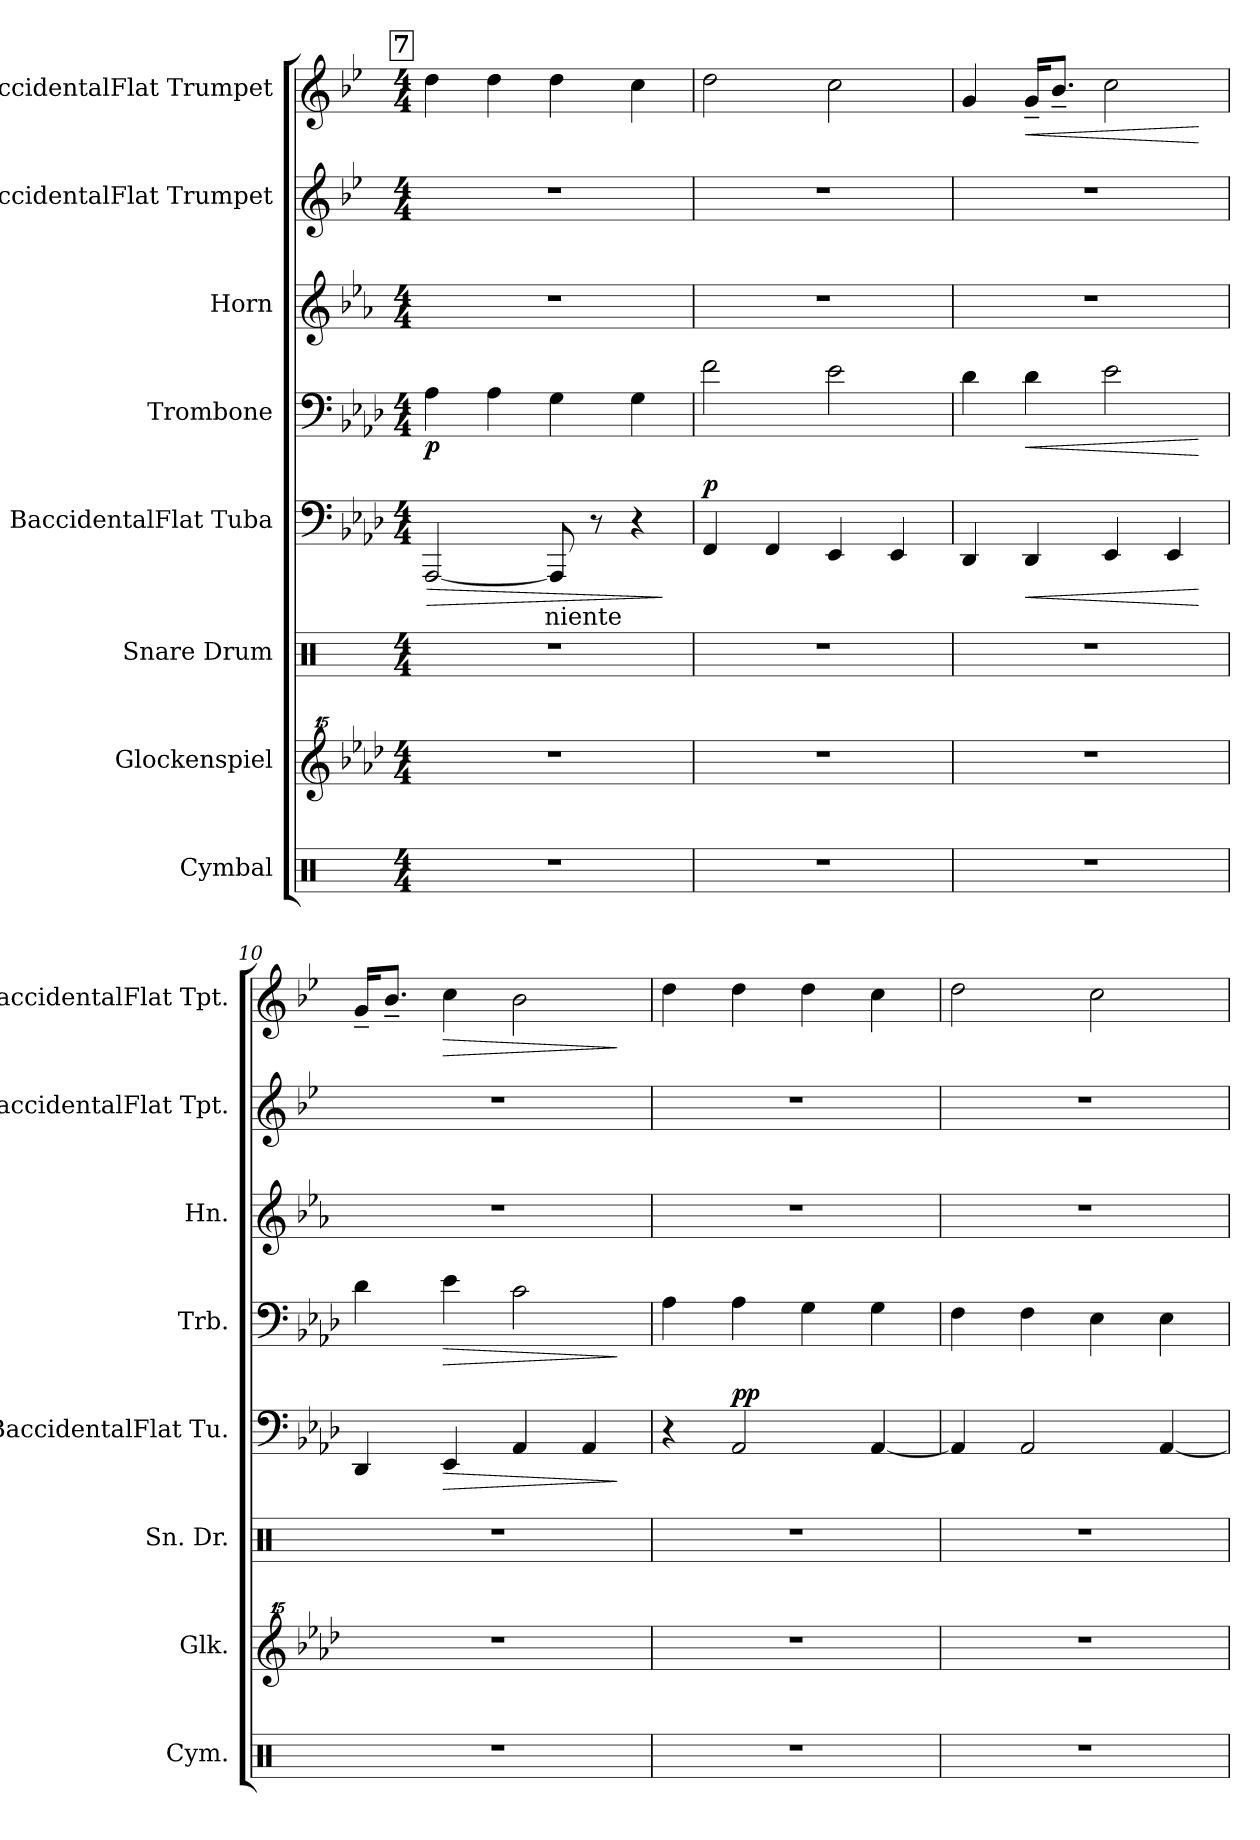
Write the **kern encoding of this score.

**kern	**kern	**kern	**kern	**text	**dynam	**kern	**dynam	**kern	**kern	**kern	**dynam
*part8	*part7	*part6	*part5	*part5	*part5	*part4	*part4	*part3	*part2	*part1	*part1
*staff8	*staff7	*staff6	*staff5	*staff5	*staff5	*staff4	*staff4	*staff3	*staff2	*staff1	*staff1
*I"Cymbal	*I"Glockenspiel	*I"Snare Drum	*I"BaccidentalFlat Tuba	*	*	*I"Trombone	*	*I"Horn	*I"BaccidentalFlat Trumpet	*I"BaccidentalFlat Trumpet	*
*I'Cym.	*I'Glk.	*I'Sn. Dr.	*I'BaccidentalFlat Tu.	*	*	*I'Trb.	*	*I'Hn.	*I'BaccidentalFlat Tpt.	*I'BaccidentalFlat Tpt.	*
!!LO:PB:g=z
*clefX	*clefG^^2	*clefX	*clefF4	*	*	*clefF4	*	*clefG2	*clefG2	*clefG2	*
*	*	*	*	*	*	*	*	*ITrd4c7	*ITrd1c2	*ITrd1c2	*
*k[]	*k[b-e-a-d-]	*k[]	*k[b-e-a-d-]	*	*	*k[b-e-a-d-]	*	*k[b-e-a-d-]	*k[b-e-a-d-]	*k[b-e-a-d-]	*
*M4/4	*M4/4	*M4/4	*M4/4	*	*	*M4/4	*	*M4/4	*M4/4	*M4/4	*
!!LO:REH:place=s1:a:B:fs=14:t=7
=7	=7	=7	=7	=7	=7	=7	=7	=7	=7	=7	=7
!	!	!	!	!	!LO:HP:b	!	!LO:DY:b	!	!	!	!LO:DY:b
!	!	!	!	!	!	!	!	!	!	!	!LO:DY:n=1:b
1r	1r	1r	[2AAA-/	.	>	4A-\	p	1r	1r	4cc\	p other-dynamics
!	!	!	!	!	!	!	!LO:DY:b	!	!	!	!
.	.	.	.	.	.	4A-\	other-dynamics	.	.	4cc\	.
.	.	.	8AAA-/]	niente	.	4G\	.	.	.	4cc\	.
.	.	.	8r	.	.	.	.	.	.	.	.
.	.	.	4r	.	.	4G\	.	.	.	4b-\	.
.	.	.	.	.	]	.	.	.	.	.	.
=8	=8	=8	=8	=8	=8	=8	=8	=8	=8	=8	=8
!	!	!	!	!	!LO:DY:b	!	!	!	!	!	!
1r	1r	1r	4FF/	.	p	2f\	.	1r	1r	2cc\	.
!	!	!	!	!	!LO:DY:b	!	!	!	!	!	!
.	.	.	4FF/	.	other-dynamics	.	.	.	.	.	.
.	.	.	4EE-/	.	.	2e-\	.	.	.	2b-\	.
.	.	.	4EE-/	.	.	.	.	.	.	.	.
=9	=9	=9	=9	=9	=9	=9	=9	=9	=9	=9	=9
1r	1r	1r	4DD-/	.	.	4d-\	.	1r	1r	4f/	.
!	!	!	!	!	!LO:HP:b	!	!LO:HP:b	!	!	!	!LO:HP:b
.	.	.	4DD-/	.	<	4d-\	<	.	.	16f~/KL	<
.	.	.	.	.	.	.	.	.	.	8.a-~/J	.
.	.	.	4EE-/	.	.	2e-\	.	.	.	2b-\	.
.	.	.	4EE-/	.	.	.	.	.	.	.	.
.	.	.	.	.	[	.	[	.	.	.	[
=10	=10	=10	=10	=10	=10	=10	=10	=10	=10	=10	=10
1r	1r	1r	4DD-/	.	.	4d-\	.	1r	1r	16f~/KL	.
.	.	.	.	.	.	.	.	.	.	8.a-~/J	.
!	!	!	!	!	!LO:HP:b	!	!LO:HP:b	!	!	!	!LO:HP:b
.	.	.	4EE-/	.	>	4e-\	>	.	.	4b-\	>
.	.	.	4AA-/	.	.	2c\	.	.	.	2a-\	.
.	.	.	4AA-/	.	.	.	.	.	.	.	.
.	.	.	.	.	]	.	]	.	.	.	]
=11	=11	=11	=11	=11	=11	=11	=11	=11	=11	=11	=11
1r	1r	1r	4r	.	.	4A-\	.	1r	1r	4cc\	.
!	!	!	!	!	!LO:DY:b	!	!	!	!	!	!
.	.	.	2AA-/	.	pp	4A-\	.	.	.	4cc\	.
.	.	.	.	.	.	4G\	.	.	.	4cc\	.
.	.	.	[4AA-/	.	.	4G\	.	.	.	4b-\	.
=12	=12	=12	=12	=12	=12	=12	=12	=12	=12	=12	=12
1r	1r	1r	4AA-/]	.	.	4F\	.	1r	1r	2cc\	.
.	.	.	2AA-/	.	.	4F\	.	.	.	.	.
.	.	.	.	.	.	4E-\	.	.	.	2b-\	.
.	.	.	[4AA-/	.	.	4E-\	.	.	.	.	.
=	=	=	=	=	=	=	=	=	=	=	=
*-	*-	*-	*-	*-	*-	*-	*-	*-	*-	*-	*-
